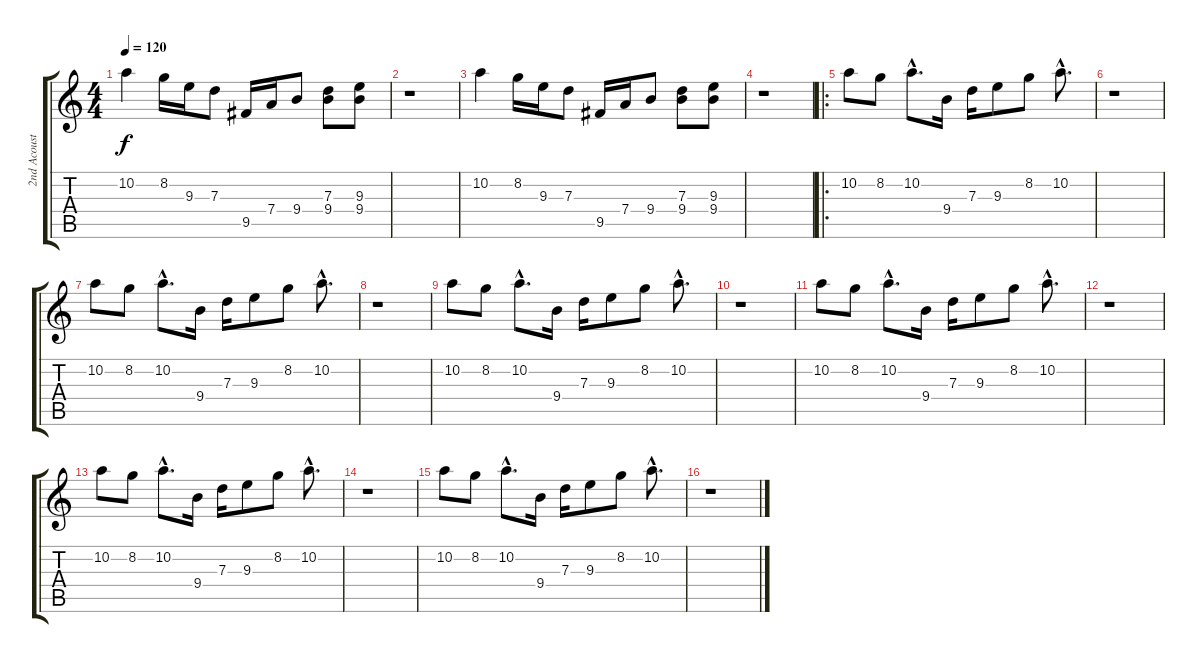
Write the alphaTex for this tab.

\track ("2nd Acoustic Guitar" "2nd Acoust") {instrument acousticguitarsteel}
\staff {score tabs}
\tuning (E4 B3 G3 D3 A2 E2) {hide}
\ts (4 4)
\tempo 120
\clef g2
\ks c
10.2.4{dy f instrument acousticguitarsteel} 8.2.16 9.3.16 7.3.8 9.5.16 7.4.16 9.4.8 (7.3 9.4).8 (9.3 9.4).8 |
r.1 |
10.2.4 8.2.16 9.3.16 7.3.8 9.5.16 7.4.16 9.4.8 (7.3 9.4).8 (9.3 9.4).8 |
r.1 |
\ro
10.2.8 8.2.8 10.2{hac}.8{d} 9.4.16 7.3.16 9.3.8 8.2.8 10.2{hac}.8{d} |
r.1 |
10.2.8 8.2.8 10.2{hac}.8{d} 9.4.16 7.3.16 9.3.8 8.2.8 10.2{hac}.8{d} |
r.1 |
10.2.8 8.2.8 10.2{hac}.8{d} 9.4.16 7.3.16 9.3.8 8.2.8 10.2{hac}.8{d} |
r.1 |
10.2.8 8.2.8 10.2{hac}.8{d} 9.4.16 7.3.16 9.3.8 8.2.8 10.2{hac}.8{d} |
r.1 |
10.2.8 8.2.8 10.2{hac}.8{d} 9.4.16 7.3.16 9.3.8 8.2.8 10.2{hac}.8{d} |
r.1 |
10.2.8 8.2.8 10.2{hac}.8{d} 9.4.16 7.3.16 9.3.8 8.2.8 10.2{hac}.8{d} |
r.1
